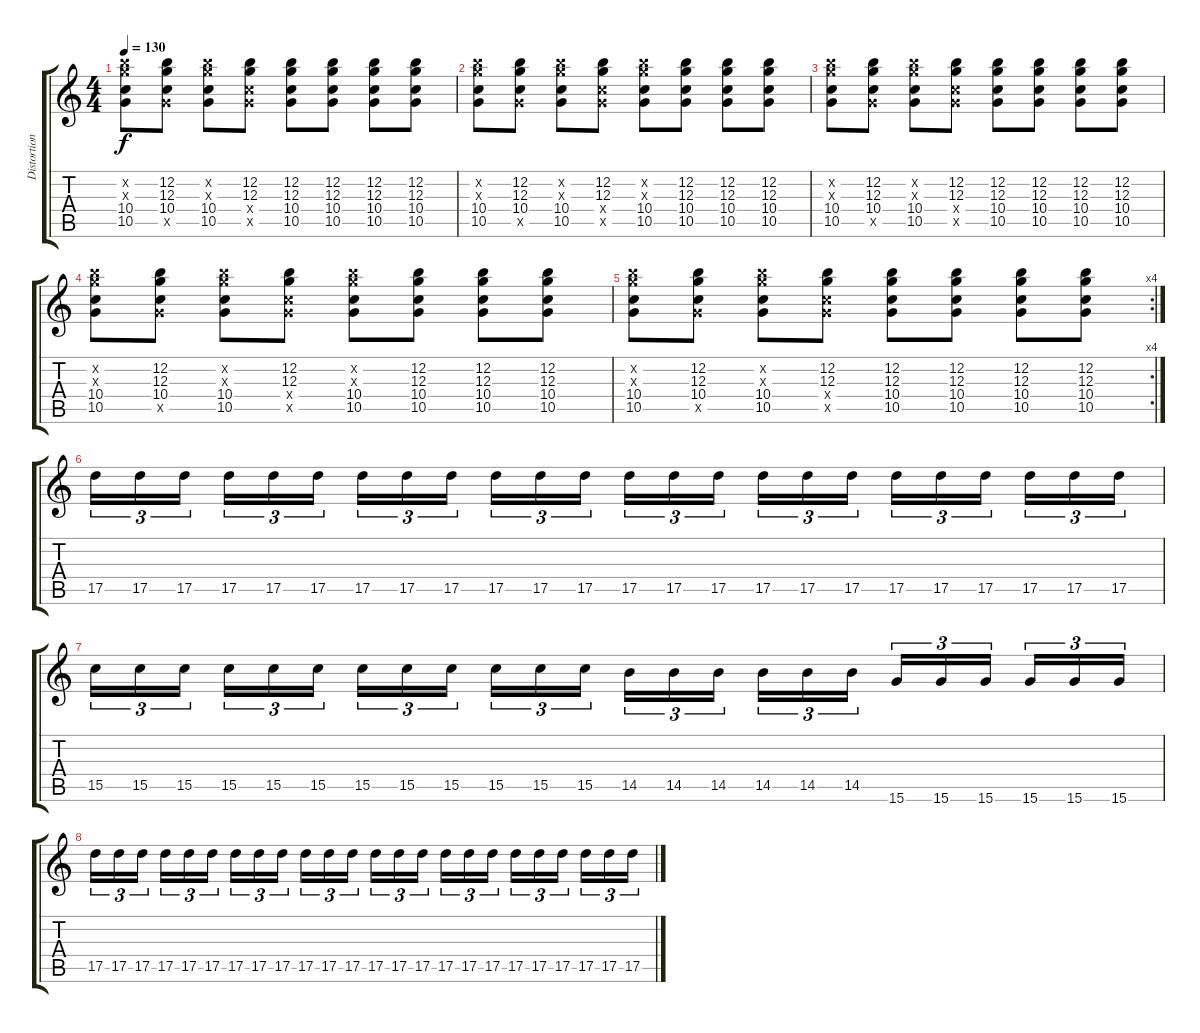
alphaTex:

\track ("Distortion Guitar" "Distortion") {instrument distortionguitar}
\staff {score tabs}
\tuning (E4 B3 G3 D3 A2 E2) {hide}
\ts (4 4)
\tempo 130
\clef g2
\ks c
(12.2{x} 12.3{x} 10.4 10.5).8{dy f} (12.2 12.3 10.4 10.5{x}).8 (12.2{x} 12.3{x} 10.4 10.5).8 (12.2 12.3 10.4{x} 10.5{x}).8 (12.2 12.3 10.4 10.5).8 (12.2 12.3 10.4 10.5).8 (12.2 12.3 10.4 10.5).8 (12.2 12.3 10.4 10.5).8 |
(12.2{x} 12.3{x} 10.4 10.5).8 (12.2 12.3 10.4 10.5{x}).8 (12.2{x} 12.3{x} 10.4 10.5).8 (12.2 12.3 10.4{x} 10.5{x}).8 (12.2{x} 12.3{x} 10.4 10.5).8 (12.2 12.3 10.4 10.5).8 (12.2 12.3 10.4 10.5).8 (12.2 12.3 10.4 10.5).8 |
(12.2{x} 12.3{x} 10.4 10.5).8 (12.2 12.3 10.4 10.5{x}).8 (12.2{x} 12.3{x} 10.4 10.5).8 (12.2 12.3 10.4{x} 10.5{x}).8 (12.2 12.3 10.4 10.5).8 (12.2 12.3 10.4 10.5).8 (12.2 12.3 10.4 10.5).8 (12.2 12.3 10.4 10.5).8 |
(12.2{x} 12.3{x} 10.4 10.5).8 (12.2 12.3 10.4 10.5{x}).8 (12.2{x} 12.3{x} 10.4 10.5).8 (12.2 12.3 10.4{x} 10.5{x}).8 (12.2{x} 12.3{x} 10.4 10.5).8 (12.2 12.3 10.4 10.5).8 (12.2 12.3 10.4 10.5).8 (12.2 12.3 10.4 10.5).8 |
\rc 4
(12.2{x} 12.3{x} 10.4 10.5).8 (12.2 12.3 10.4 10.5{x}).8 (12.2{x} 12.3{x} 10.4 10.5).8 (12.2 12.3 10.4{x} 10.5{x}).8 (12.2 12.3 10.4 10.5).8 (12.2 12.3 10.4 10.5).8 (12.2 12.3 10.4 10.5).8 (12.2 12.3 10.4 10.5).8 |
17.5.16{tu (3 2)} 17.5.16{tu (3 2)} 17.5.16{tu (3 2)} 17.5.16{tu (3 2)} 17.5.16{tu (3 2)} 17.5.16{tu (3 2)} 17.5.16{tu (3 2)} 17.5.16{tu (3 2)} 17.5.16{tu (3 2)} 17.5.16{tu (3 2)} 17.5.16{tu (3 2)} 17.5.16{tu (3 2)} 17.5.16{tu (3 2)} 17.5.16{tu (3 2)} 17.5.16{tu (3 2)} 17.5.16{tu (3 2)} 17.5.16{tu (3 2)} 17.5.16{tu (3 2)} 17.5.16{tu (3 2)} 17.5.16{tu (3 2)} 17.5.16{tu (3 2)} 17.5.16{tu (3 2)} 17.5.16{tu (3 2)} 17.5.16{tu (3 2)} |
15.5.16{tu (3 2)} 15.5.16{tu (3 2)} 15.5.16{tu (3 2)} 15.5.16{tu (3 2)} 15.5.16{tu (3 2)} 15.5.16{tu (3 2)} 15.5.16{tu (3 2)} 15.5.16{tu (3 2)} 15.5.16{tu (3 2)} 15.5.16{tu (3 2)} 15.5.16{tu (3 2)} 15.5.16{tu (3 2)} 14.5.16{tu (3 2)} 14.5.16{tu (3 2)} 14.5.16{tu (3 2)} 14.5.16{tu (3 2)} 14.5.16{tu (3 2)} 14.5.16{tu (3 2)} 15.6.16{tu (3 2)} 15.6.16{tu (3 2)} 15.6.16{tu (3 2)} 15.6.16{tu (3 2)} 15.6.16{tu (3 2)} 15.6.16{tu (3 2)} |
17.5.16{tu (3 2)} 17.5.16{tu (3 2)} 17.5.16{tu (3 2)} 17.5.16{tu (3 2)} 17.5.16{tu (3 2)} 17.5.16{tu (3 2)} 17.5.16{tu (3 2)} 17.5.16{tu (3 2)} 17.5.16{tu (3 2)} 17.5.16{tu (3 2)} 17.5.16{tu (3 2)} 17.5.16{tu (3 2)} 17.5.16{tu (3 2)} 17.5.16{tu (3 2)} 17.5.16{tu (3 2)} 17.5.16{tu (3 2)} 17.5.16{tu (3 2)} 17.5.16{tu (3 2)} 17.5.16{tu (3 2)} 17.5.16{tu (3 2)} 17.5.16{tu (3 2)} 17.5.16{tu (3 2)} 17.5.16{tu (3 2)} 17.5.16{tu (3 2)}
